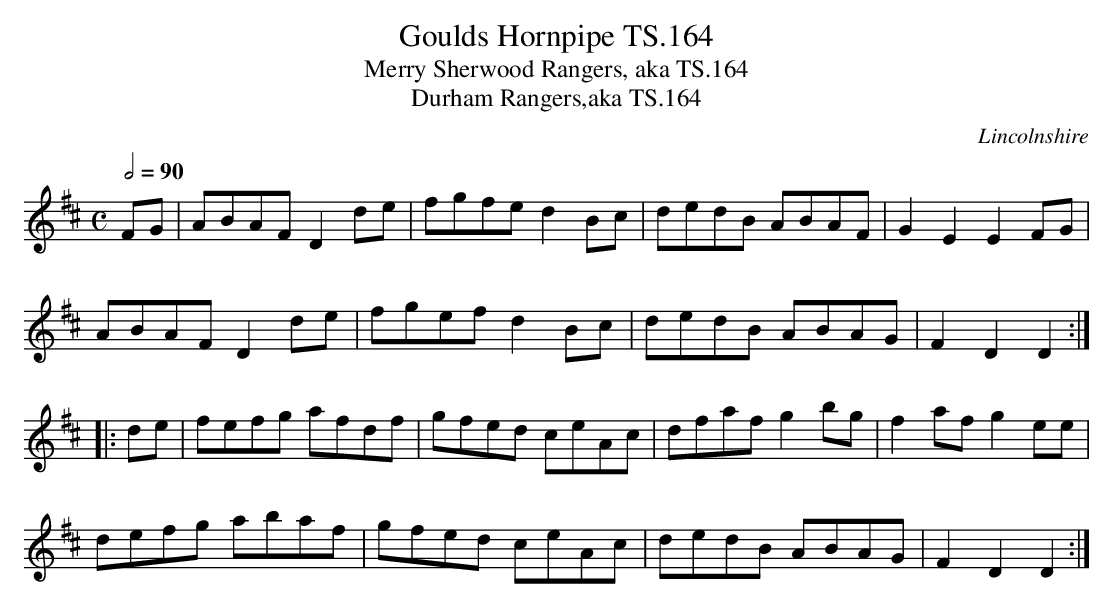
X:1
T:Goulds Hornpipe TS.164
T:Merry Sherwood Rangers, aka TS.164
T:Durham Rangers,aka TS.164
L:1/8
M:C
O:Lincolnshire
Q:1/2=90
K:D
FG|ABAFD2de|fgfe d2Bc|dedB ABAF|G2E2E2FG|!
ABAFD2de|fgef d2Bc|dedB ABAG|F2D2D2:|!
|:de|fefg afdf|gfed ceAc|dfaf g2bg|f2af g2ee|!
defg abaf|gfed ceAc|dedB ABAG|F2D2D2:|]
